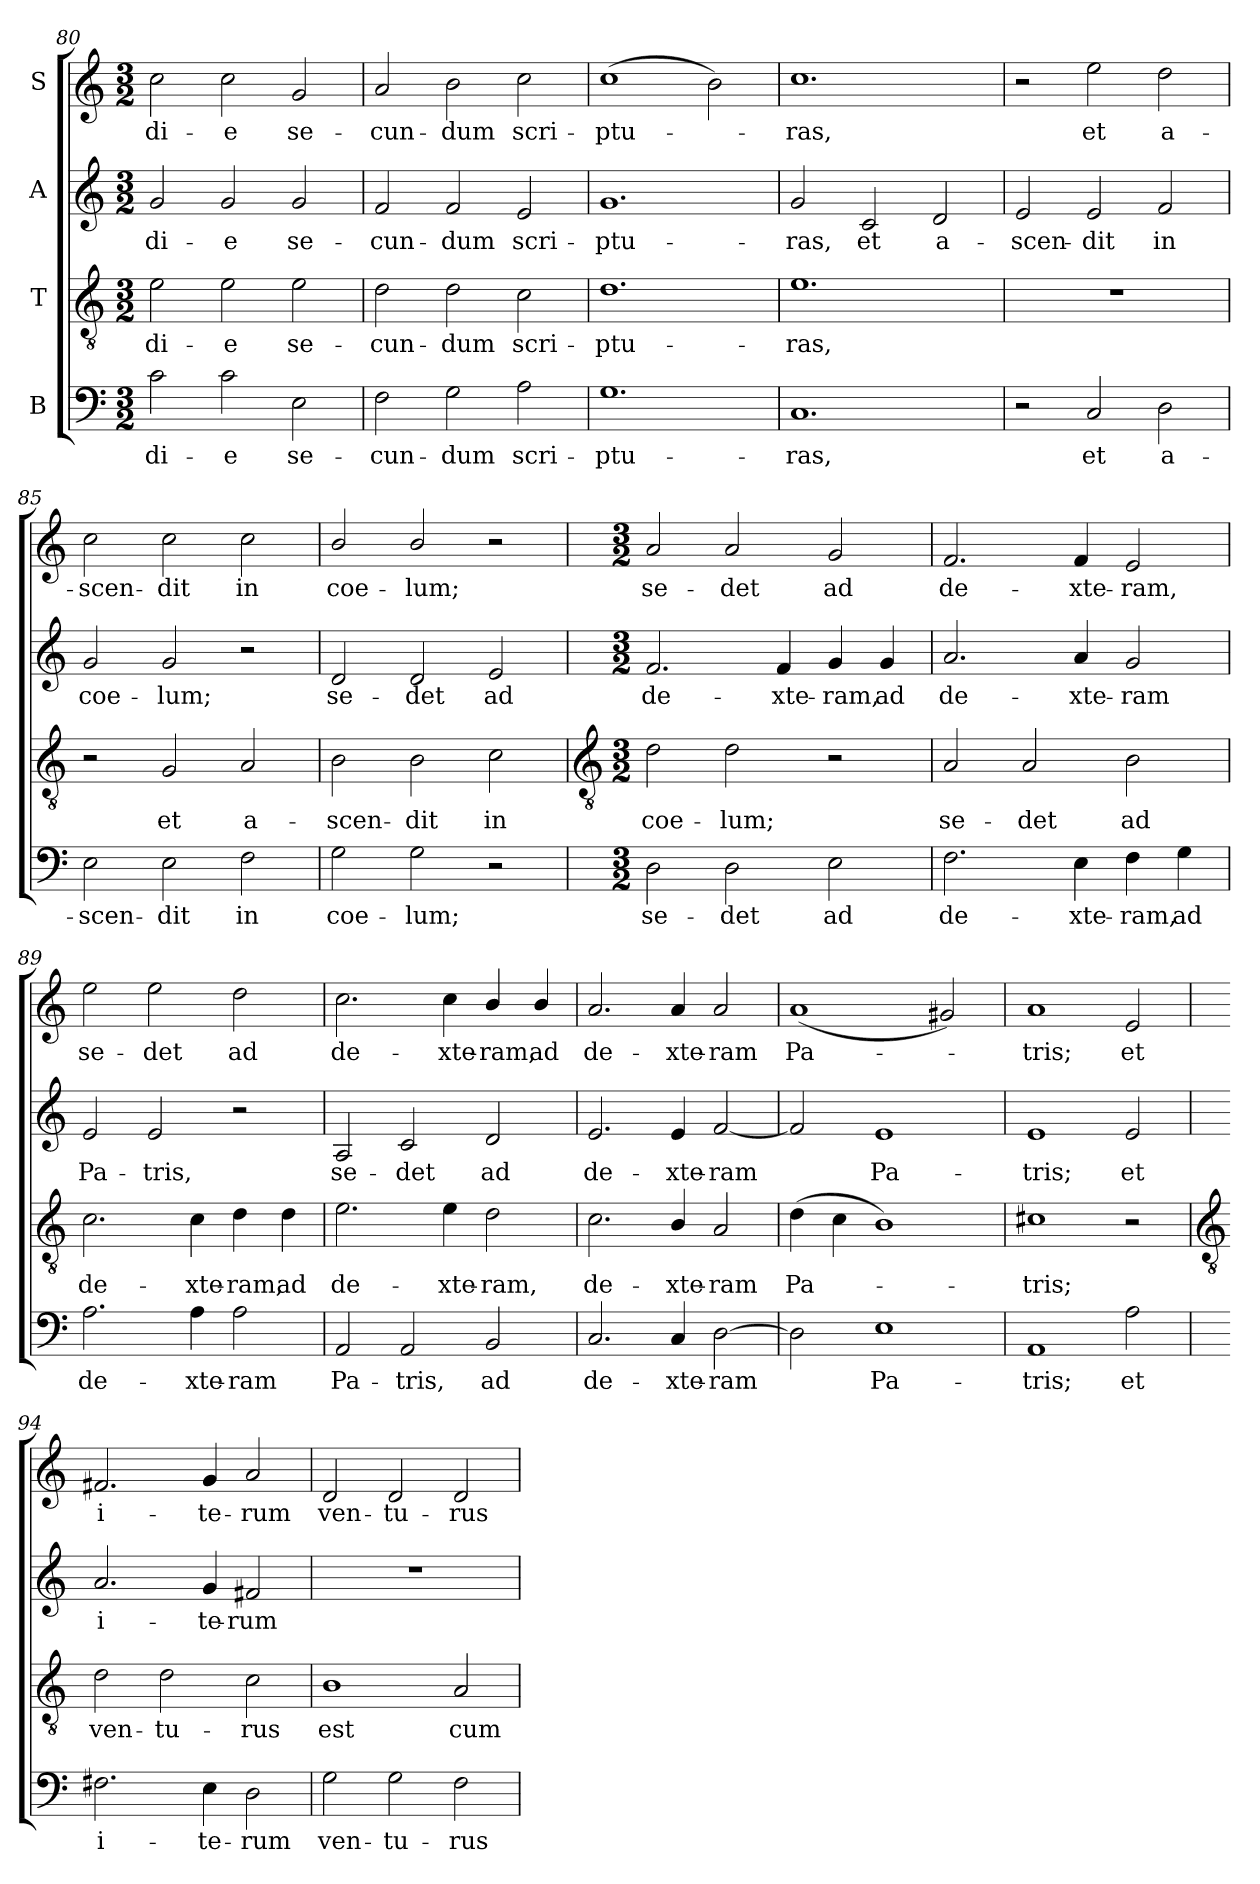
**kern	**text	**kern	**text	**kern	**text	**kern	**text
*part4	*part4	*part3	*part3	*part2	*part2	*part1	*part1
*staff4	*staff4	*staff3	*staff3	*staff2	*staff2	*staff1	*staff1
*I"B	*	*I"T	*	*I"A	*	*I"S	*
*clefF4	*	*clefGv2	*	*clefG2	*	*clefG2	*
*k[]	*	*k[]	*	*k[]	*	*k[]	*
*C:	*	*C:	*	*C:	*	*C:	*
*M3/2	*	*M3/2	*	*M3/2	*	*M3/2	*
=80	=80	=80	=80	=80	=80	=80	=80
!	!LO:LY:b	!	!LO:LY:b	!	!LO:LY:b	!	!LO:LY:b
2c	di-	2e	di-	2g	di-	2cc	di-
!	!LO:LY:b	!	!LO:LY:b	!	!LO:LY:b	!	!LO:LY:b
2c	-e	2e	-e	2g	-e	2cc	-e
!	!LO:LY:b	!	!LO:LY:b	!	!LO:LY:b	!	!LO:LY:b
2E	se-	2e	se-	2g	se-	2g	se-
=81	=81	=81	=81	=81	=81	=81	=81
!	!LO:LY:b	!	!LO:LY:b	!	!LO:LY:b	!	!LO:LY:b
2F	-cun-	2d	-cun-	2f	-cun-	2a	-cun-
!	!LO:LY:b	!	!LO:LY:b	!	!LO:LY:b	!	!LO:LY:b
2G	-dum	2d	-dum	2f	-dum	2b	-dum
!	!LO:LY:b	!	!LO:LY:b	!	!LO:LY:b	!	!LO:LY:b
2A	scri-	2c	scri-	2e	scri-	2cc	scri-
=82	=82	=82	=82	=82	=82	=82	=82
!	!LO:LY:b	!	!LO:LY:b	!	!LO:LY:b	!	!LO:LY:b
1.G	-ptu-	1.d	-ptu-	1.g	-ptu-	(>1cc	-ptu-
.	.	.	.	.	.	2b)	.
=83	=83	=83	=83	=83	=83	=83	=83
!	!LO:LY:b	!	!LO:LY:b	!	!LO:LY:b	!	!LO:LY:b
1.C	-ras,	1.e	-ras,	2g	-ras,	1.cc	ras,
!	!	!	!	!	!LO:LY:b	!	!
.	.	.	.	2c	et	.	.
!	!	!	!	!	!LO:LY:b	!	!
.	.	.	.	2d	a-	.	.
=84	=84	=84	=84	=84	=84	=84	=84
!	!	!LO:N:vis=1	!	!	!LO:LY:b	!	!
2r	.	1.r	.	2e	-scen-	2r	.
!	!LO:LY:b	!	!	!	!LO:LY:b	!	!LO:LY:b
2C	et	.	.	2e	-dit	2ee	et
!	!LO:LY:b	!	!	!	!LO:LY:b	!	!LO:LY:b
2D	a-	.	.	2f	in	2dd	a-
=85	=85	=85	=85	=85	=85	=85	=85
!	!LO:LY:b	!	!	!	!LO:LY:b	!	!LO:LY:b
2E	-scen-	2r	.	2g	coe-	2cc	-scen-
!	!LO:LY:b	!	!LO:LY:b	!	!LO:LY:b	!	!LO:LY:b
2E	-dit	2G	et	2g	-lum;	2cc	-dit
!	!LO:LY:b	!	!LO:LY:b	!	!	!	!LO:LY:b
2F	in	2A	a-	2r	.	2cc	in
=86	=86	=86	=86	=86	=86	=86	=86
!	!LO:LY:b	!	!LO:LY:b	!	!LO:LY:b	!	!LO:LY:b
2G	coe-	2B	-scen-	2d	se-	2b/	coe-
!	!LO:LY:b	!	!LO:LY:b	!	!LO:LY:b	!	!LO:LY:b
2G	-lum;	2B	-dit	2d	-det	2b/	-lum;
!	!	!	!LO:LY:b	!	!LO:LY:b	!	!
2r	.	2c	in	2e	ad	2r	.
!!LO:LB:g=z
=87	=87	=87	=87	=87	=87	=87	=87
*	*	*clefGv2	*	*	*	*	*
*M3/2	*	*M3/2	*	*M3/2	*	*M3/2	*
!	!LO:LY:b	!	!LO:LY:b	!	!LO:LY:b	!	!LO:LY:b
2D	se-	2d	coe-	2.f	de-	2a	se-
!	!LO:LY:b	!	!LO:LY:b	!	!	!	!LO:LY:b
2D	-det	2d	-lum;	.	.	2a	-det
!	!	!	!	!	!LO:LY:b	!	!
.	.	.	.	4f	-xte-	.	.
!	!LO:LY:b	!	!	!	!LO:LY:b	!	!LO:LY:b
2E	ad	2r	.	4g	-ram,	2g	ad
!	!	!	!	!	!LO:LY:b	!	!
.	.	.	.	4g	ad	.	.
=88	=88	=88	=88	=88	=88	=88	=88
!	!LO:LY:b	!	!LO:LY:b	!	!LO:LY:b	!	!LO:LY:b
2.F	de-	2A	se-	2.a	de-	2.f	de-
!	!	!	!LO:LY:b	!	!	!	!
.	.	2A	-det	.	.	.	.
!	!LO:LY:b	!	!	!	!LO:LY:b	!	!LO:LY:b
4E	-xte-	.	.	4a	-xte-	4f	-xte-
!	!LO:LY:b	!	!LO:LY:b	!	!LO:LY:b	!	!LO:LY:b
4F	-ram,	2B	ad	2g	-ram	2e	-ram,
!	!LO:LY:b	!	!	!	!	!	!
4G	ad	.	.	.	.	.	.
=89	=89	=89	=89	=89	=89	=89	=89
!	!LO:LY:b	!	!LO:LY:b	!	!LO:LY:b	!	!LO:LY:b
2.A	de-	2.c	de-	2e	Pa-	2ee	se-
!	!	!	!	!	!LO:LY:b	!	!LO:LY:b
.	.	.	.	2e	-tris,	2ee	-det
!	!LO:LY:b	!	!LO:LY:b	!	!	!	!
4A	-xte-	4c	-xte-	.	.	.	.
!	!LO:LY:b	!	!LO:LY:b	!	!	!	!LO:LY:b
2A	-ram	4d	-ram,	2r	.	2dd	ad
!	!	!	!LO:LY:b	!	!	!	!
.	.	4d	ad	.	.	.	.
=90	=90	=90	=90	=90	=90	=90	=90
!	!LO:LY:b	!	!LO:LY:b	!	!LO:LY:b	!	!LO:LY:b
2AA	Pa-	2.e	de-	2A	se-	2.cc	de-
!	!LO:LY:b	!	!	!	!LO:LY:b	!	!
2AA	-tris,	.	.	2c	-det	.	.
!	!	!	!LO:LY:b	!	!	!	!LO:LY:b
.	.	4e	-xte-	.	.	4cc	-xte-
!	!LO:LY:b	!	!LO:LY:b	!	!LO:LY:b	!	!LO:LY:b
2BB	ad	2d	-ram,	2d	ad	4b/	-ram,
!	!	!	!	!	!	!	!LO:LY:b
.	.	.	.	.	.	4b/	ad
=91	=91	=91	=91	=91	=91	=91	=91
!	!LO:LY:b	!	!LO:LY:b	!	!LO:LY:b	!	!LO:LY:b
2.C	de-	2.c	de-	2.e	de-	2.a	de-
!	!LO:LY:b	!	!LO:LY:b	!	!LO:LY:b	!	!LO:LY:b
4C	-xte-	4B/	-xte-	4e	-xte-	4a	-xte-
!	!LO:LY:b	!	!LO:LY:b	!	!LO:LY:b	!	!LO:LY:b
[2D	-ram	2A	-ram	[2f	-ram	2a	-ram
=92	=92	=92	=92	=92	=92	=92	=92
!	!	!	!LO:LY:b	!	!	!	!LO:LY:b
2D]	.	(>4d	Pa-	2f]	.	(<1a	Pa-
.	.	4c	.	.	.	.	.
!	!LO:LY:b	!	!	!	!LO:LY:b	!	!
1E	Pa-	1B)	.	1e	Pa-	.	.
.	.	.	.	.	.	2g#X)	.
=93	=93	=93	=93	=93	=93	=93	=93
!	!LO:LY:b	!	!LO:LY:b	!	!LO:LY:b	!	!LO:LY:b
1AA	-tris;	1c#X	tris;	1e	-tris;	1a	tris;
!	!LO:LY:b	!	!	!	!LO:LY:b	!	!LO:LY:b
2A	et	2r	.	2e	et	2e	et
!!LO:LB:g=z
=94	=94	=94	=94	=94	=94	=94	=94
*	*	*clefGv2	*	*	*	*	*
!	!LO:LY:b	!	!LO:LY:b	!	!LO:LY:b	!	!LO:LY:b
2.F#X	i-	2d	ven-	2.a	i-	2.f#X	i-
!	!	!	!LO:LY:b	!	!	!	!
.	.	2d	-tu-	.	.	.	.
!	!LO:LY:b	!	!	!	!LO:LY:b	!	!LO:LY:b
4E	-te-	.	.	4g	-te-	4g	-te-
!	!LO:LY:b	!	!LO:LY:b	!	!LO:LY:b	!	!LO:LY:b
2D	-rum	2c	-rus	2f#X	-rum	2a	-rum
=95	=95	=95	=95	=95	=95	=95	=95
!	!LO:LY:b	!	!LO:LY:b	!LO:N:vis=1	!	!	!LO:LY:b
2G	ven-	1B	est	1.r	.	2d	ven-
!	!LO:LY:b	!	!	!	!	!	!LO:LY:b
2G	-tu-	.	.	.	.	2d	-tu-
!	!LO:LY:b	!	!LO:LY:b	!	!	!	!LO:LY:b
2F	-rus	2A	cum	.	.	2d	-rus
=	=	=	=	=	=	=	=
*-	*-	*-	*-	*-	*-	*-	*-
